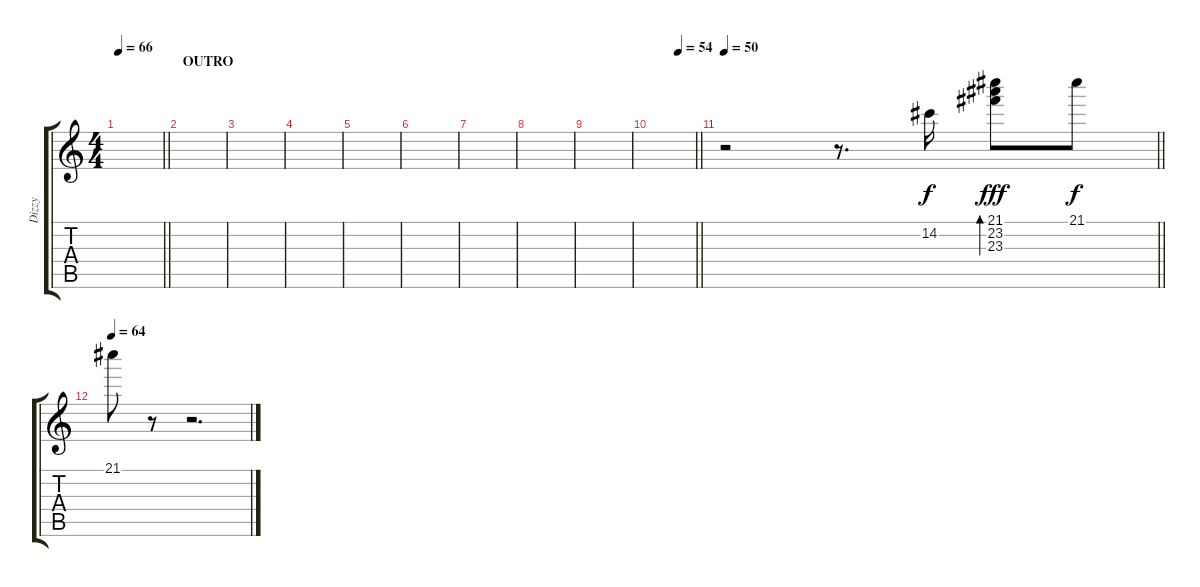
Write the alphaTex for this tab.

\track ("Dizzy" "Dizzy") {instrument electricguitarclean}
\staff {score tabs}
\tuning (E4 B3 G3 D3 A2 E2) {hide}
\ts (4 4)
\tempo 66
\clef g2
\barLineRight lightlight
\ks c
|
\section ("" "OUTRO")
|
|
|
|
|
|
|
|
\tempo (54 0.625)
\barLineRight lightlight
|
\tempo 50
\barLineRight lightlight
r.2 r.8{d} 14.2.16 (21.1 23.2 23.3).8{bd 480 dy fff} 21.1.8{dy f} |
\tempo 64
21.1.8 r.8 r.2{d}
